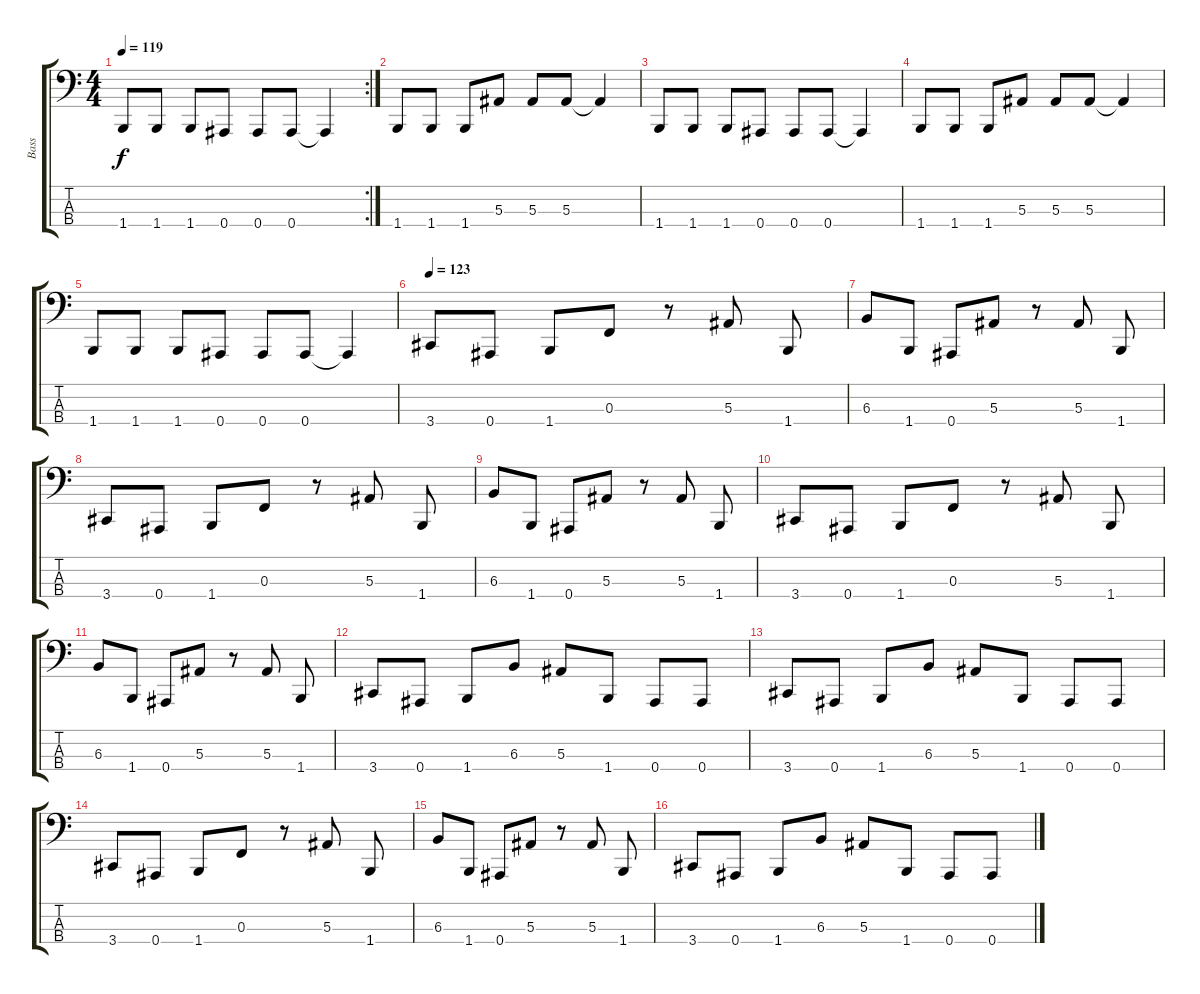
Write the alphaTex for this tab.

\track ("Bass" "Bass") {instrument electricbasspick}
\staff {score tabs}
\tuning (Eb2 Bb1 F1 Bb0) {hide}
\rc 2
\ts (4 4)
\tempo 119
\clef f4
\ks c
1.4.8{dy f} 1.4.8 1.4.8 0.4.8 0.4.8 0.4.8 0.4{t}.4 |
1.4.8 1.4.8 1.4.8 5.3.8 5.3.8 5.3.8 5.3{t}.4 |
1.4.8 1.4.8 1.4.8 0.4.8 0.4.8 0.4.8 0.4{t}.4 |
1.4.8 1.4.8 1.4.8 5.3.8 5.3.8 5.3.8 5.3{t}.4 |
1.4.8 1.4.8 1.4.8 0.4.8 0.4.8 0.4.8 0.4{t}.4 |
\tempo 123
3.4.8 0.4.8 1.4.8 0.3.8 r.8 5.3.8 1.4.8 |
6.3.8 1.4.8 0.4.8 5.3.8 r.8 5.3.8 1.4.8 |
3.4.8 0.4.8 1.4.8 0.3.8 r.8 5.3.8 1.4.8 |
6.3.8 1.4.8 0.4.8 5.3.8 r.8 5.3.8 1.4.8 |
3.4.8 0.4.8 1.4.8 0.3.8 r.8 5.3.8 1.4.8 |
6.3.8 1.4.8 0.4.8 5.3.8 r.8 5.3.8 1.4.8 |
3.4.8 0.4.8 1.4.8 6.3.8 5.3.8 1.4.8 0.4.8 0.4.8 |
3.4.8 0.4.8 1.4.8 6.3.8 5.3.8 1.4.8 0.4.8 0.4.8 |
3.4.8 0.4.8 1.4.8 0.3.8 r.8 5.3.8 1.4.8 |
6.3.8 1.4.8 0.4.8 5.3.8 r.8 5.3.8 1.4.8 |
3.4.8 0.4.8 1.4.8 6.3.8 5.3.8 1.4.8 0.4.8 0.4.8
